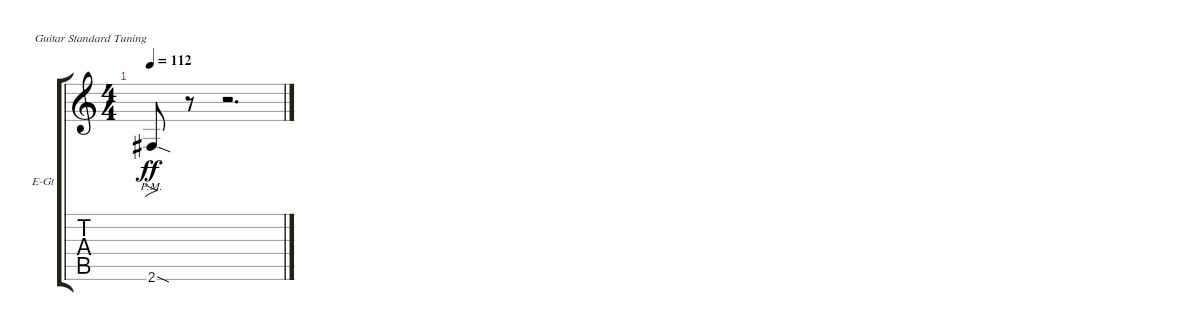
\defaultSystemsLayout 4
\bracketExtendMode groupsimilarinstruments
\firstSystemTrackNameOrientation horizontal
\otherSystemsTrackNameOrientation horizontal
\track ("Turner" "E-Gt") {instrument electricguitarclean}
\staff {score tabs}
\tuning (E4 B3 G3 D3 A2 E2)
\ts (4 4)
\tempo 112
\clef g2
\ks c
2.6{sod pm}.8{fo dy ff} r.8 r.2{d}
